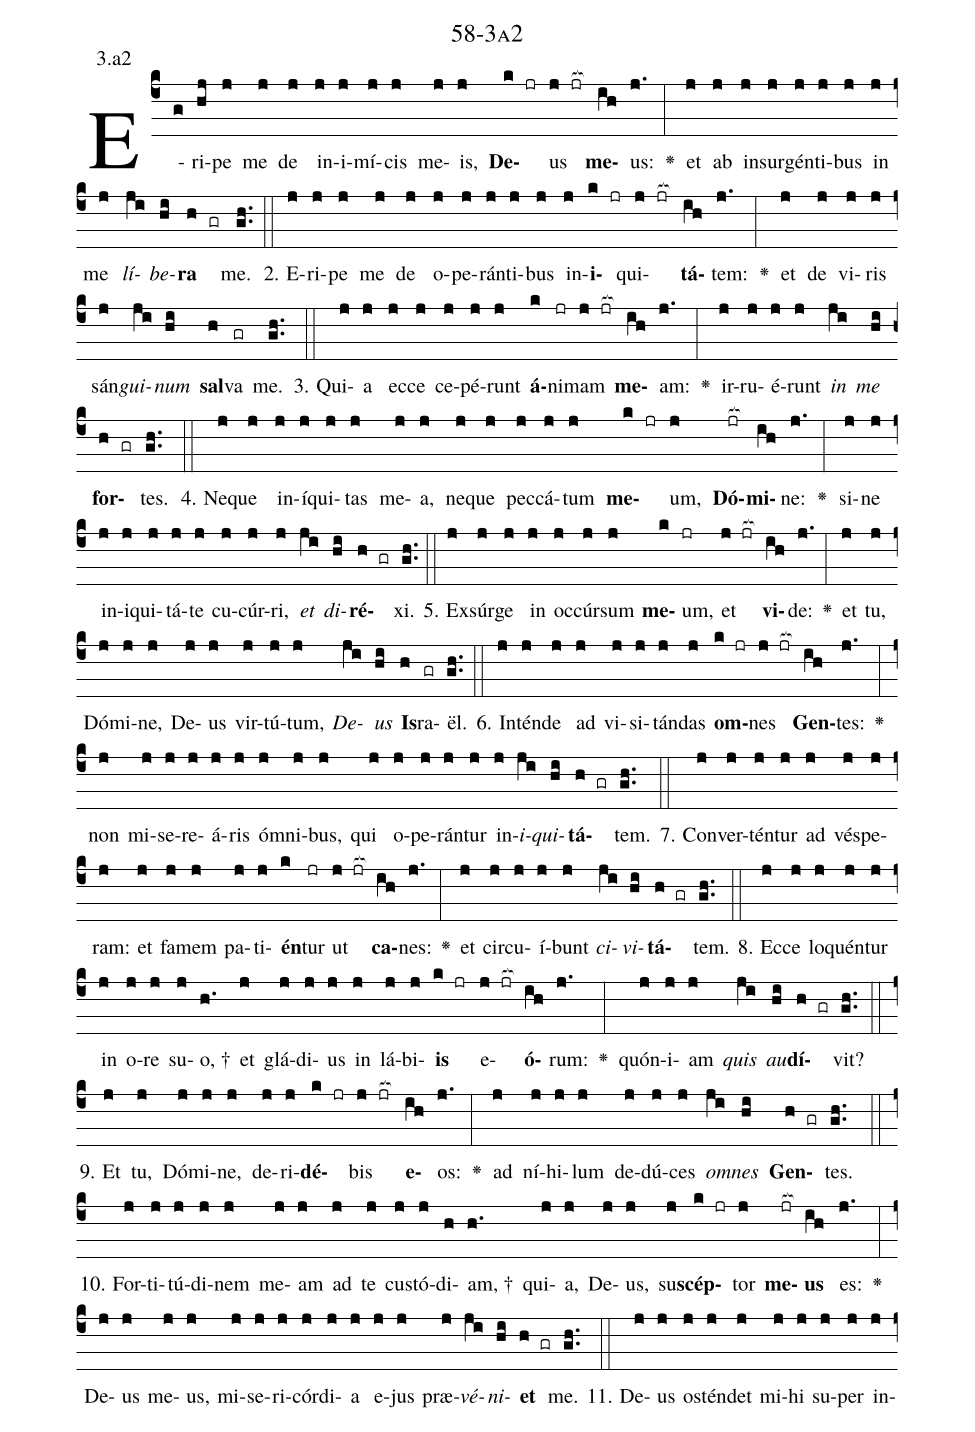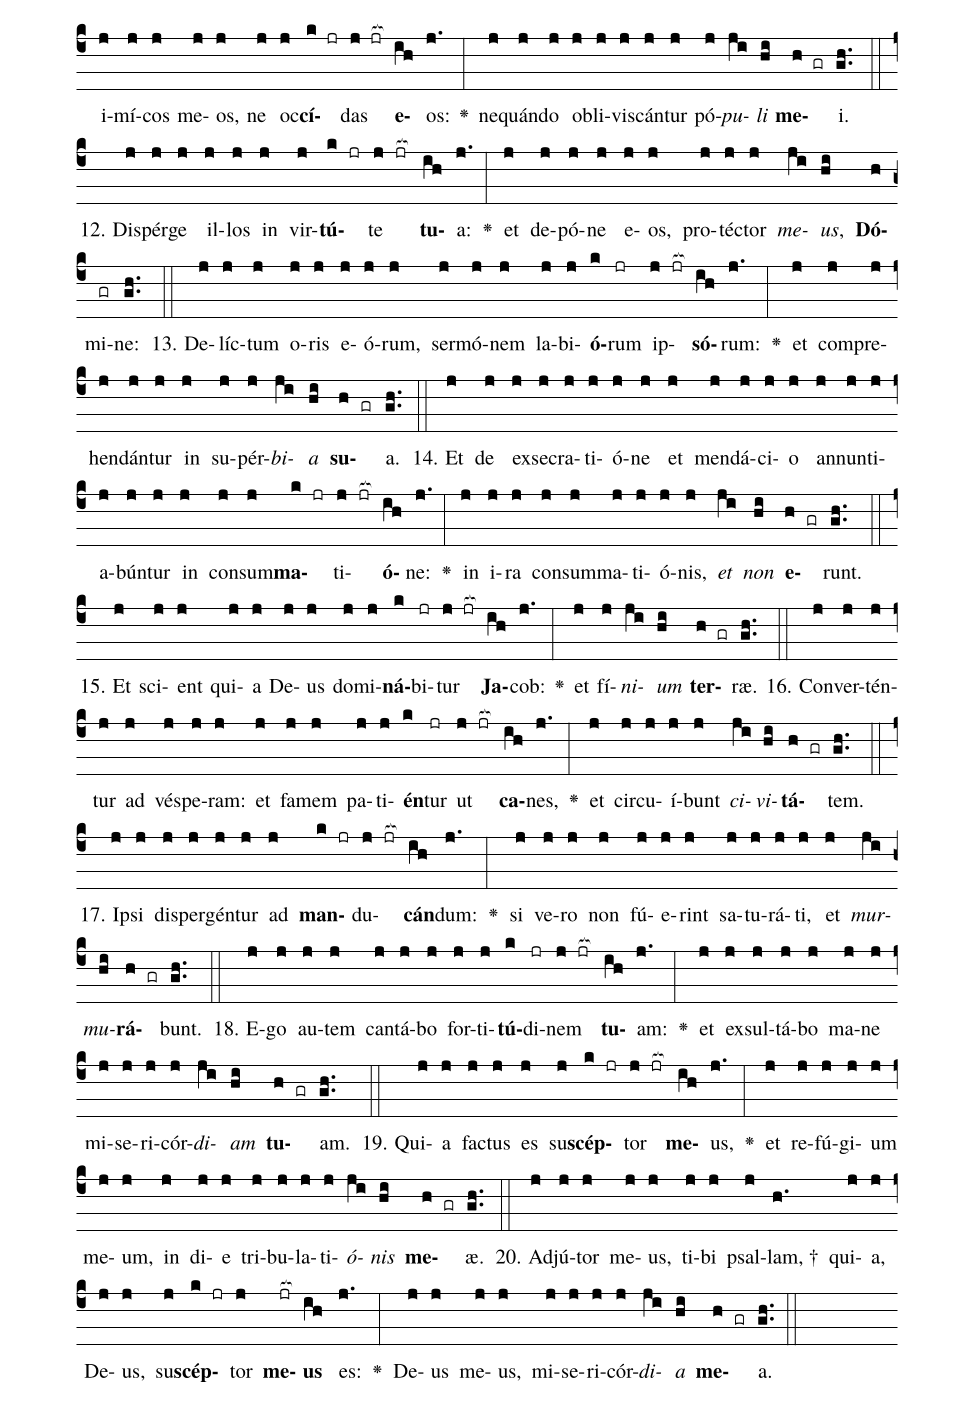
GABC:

name: 58-3a2;
annotation: 3.a2;
%%
(c4)E(g)ri(hj)pe(j) me(j) de(j) in(j)i(j)mí(j)cis(j) me(j)is,(j) <b>De</b>(k jr)us(j jr[ocb:1{]) <b>me</b>(ih[ocb:0}])us:(j.) <v>\greheightstar</v>(:) et(j) ab(j) in(j)sur(j)gén(j)ti(j)bus(j) in(j) me(j) <i>lí</i>(ji)<i>be</i>(hi)<b>ra</b>(h gr) me.(gh..) (::)
2. E(j)ri(j)pe(j) me(j) de(j) o(j)pe(j)rán(j)ti(j)bus(j) in(j)<b>i</b>(k jr)qui(j jr[ocb:1{])<b>tá</b>(ih[ocb:0}])tem:(j.) <v>\greheightstar</v>(:) et(j) de(j) vi(j)ris(j) sán(j)<i>gui</i>(ji)<i>num</i>(hi) <b>sal</b>(h)va(gr) me.(gh..) (::)
3. Qui(j)a(j) ec(j)ce(j) ce(j)pé(j)runt(j) <b>á</b>(k)ni(jr)mam(j jr[ocb:1{]) <b>me</b>(ih[ocb:0}])am:(j.) <v>\greheightstar</v>(:) ir(j)ru(j)é(j)runt(j) <i>in</i>(ji) <i>me</i>(hi) <b>for</b>(h gr)tes.(gh..) (::)
4. Ne(j)que(j) in(j)í(j)qui(j)tas(j) me(j)a,(j) ne(j)que(j) pec(j)cá(j)tum(j) <b>me</b>(k jr)um,(j) <b>Dó</b>(jr[ocb:1{])<b>mi</b>(ih[ocb:0}])ne:(j.) <v>\greheightstar</v>(:) si(j)ne(j) in(j)i(j)qui(j)tá(j)te(j) cu(j)cúr(j)ri,(j) <i>et</i>(ji) <i>di</i>(hi)<b>ré</b>(h gr)xi.(gh..) (::)
5. Ex(j)súr(j)ge(j) in(j) oc(j)cúr(j)sum(j) <b>me</b>(k)um,(jr) et(j jr[ocb:1{]) <b>vi</b>(ih[ocb:0}])de:(j.) <v>\greheightstar</v>(:) et(j) tu,(j) Dó(j)mi(j)ne,(j) De(j)us(j) vir(j)tú(j)tum,(j) <i>De</i>(ji)<i>us</i>(hi) <b>Is</b>(h)ra(gr)ël.(gh..) (::)
6. In(j)tén(j)de(j) ad(j) vi(j)si(j)tán(j)das(j) <b>om</b>(k jr)nes(j jr[ocb:1{]) <b>Gen</b>(ih[ocb:0}])tes:(j.) <v>\greheightstar</v>(:) non(j) mi(j)se(j)re(j)á(j)ris(j) óm(j)ni(j)bus,(j) qui(j) o(j)pe(j)rán(j)tur(j) in(j)<i>i</i>(ji)<i>qui</i>(hi)<b>tá</b>(h gr)tem.(gh..) (::)
7. Con(j)ver(j)tén(j)tur(j) ad(j) vés(j)pe(j)ram:(j) et(j) fa(j)mem(j) pa(j)ti(j)<b>én</b>(k)tur(jr) ut(j jr[ocb:1{]) <b>ca</b>(ih[ocb:0}])nes:(j.) <v>\greheightstar</v>(:) et(j) cir(j)cu(j)í(j)bunt(j) <i>ci</i>(ji)<i>vi</i>(hi)<b>tá</b>(h gr)tem.(gh..) (::)
8. Ec(j)ce(j) lo(j)quén(j)tur(j) in(j) o(j)re(j) su(j)o, †(h.) et(j) glá(j)di(j)us(j) in(j) lá(j)bi(j)<b>is</b>(k jr) e(j jr[ocb:1{])<b>ó</b>(ih[ocb:0}])rum:(j.) <v>\greheightstar</v>(:) quón(j)i(j)am(j) <i>quis</i>(ji) <i>au</i>(hi)<b>dí</b>(h gr)vit?(gh..) (::)
9. Et(j) tu,(j) Dó(j)mi(j)ne,(j) de(j)ri(j)<b>dé</b>(k jr)bis(j jr[ocb:1{]) <b>e</b>(ih[ocb:0}])os:(j.) <v>\greheightstar</v>(:) ad(j) ní(j)hi(j)lum(j) de(j)dú(j)ces(j) <i>om</i>(ji)<i>nes</i>(hi) <b>Gen</b>(h gr)tes.(gh..) (::)
10. For(j)ti(j)tú(j)di(j)nem(j) me(j)am(j) ad(j) te(j) cus(j)tó(j)di(h)am, †(h.) qui(j)a,(j) De(j)us,(j) su(j)<b>scép</b>(k jr)tor(j) <b>me</b>(jr[ocb:1{])<b>us</b>(ih[ocb:0}]) es:(j.) <v>\greheightstar</v>(:) De(j)us(j) me(j)us,(j) mi(j)se(j)ri(j)cór(j)di(j)a(j) e(j)jus(j) præ(j)<i>vé</i>(ji)<i>ni</i>(hi)<b>et</b>(h gr) me.(gh..) (::)
11. De(j)us(j) os(j)tén(j)det(j) mi(j)hi(j) su(j)per(j) in(j)i(j)mí(j)cos(j) me(j)os,(j) ne(j) oc(j)<b>cí</b>(k jr)das(j jr[ocb:1{]) <b>e</b>(ih[ocb:0}])os:(j.) <v>\greheightstar</v>(:) ne(j)quán(j)do(j) ob(j)li(j)vis(j)cán(j)tur(j) pó(j)<i>pu</i>(ji)<i>li</i>(hi) <b>me</b>(h gr)i.(gh..) (::)
12. Di(j)spér(j)ge(j) il(j)los(j) in(j) vir(j)<b>tú</b>(k jr)te(j jr[ocb:1{]) <b>tu</b>(ih[ocb:0}])a:(j.) <v>\greheightstar</v>(:) et(j) de(j)pó(j)ne(j) e(j)os,(j) pro(j)téc(j)tor(j) <i>me</i>(ji)<i>us</i>,(hi) <b>Dó</b>(h)mi(gr)ne:(gh..) (::)
13. De(j)líc(j)tum(j) o(j)ris(j) e(j)ó(j)rum,(j) ser(j)mó(j)nem(j) la(j)bi(j)<b>ó</b>(k)rum(jr) ip(j jr[ocb:1{])<b>só</b>(ih[ocb:0}])rum:(j.) <v>\greheightstar</v>(:) et(j) com(j)pre(j)hen(j)dán(j)tur(j) in(j) su(j)pér(j)<i>bi</i>(ji)<i>a</i>(hi) <b>su</b>(h gr)a.(gh..) (::)
14. Et(j) de(j) ex(j)se(j)cra(j)ti(j)ó(j)ne(j) et(j) men(j)dá(j)ci(j)o(j) an(j)nun(j)ti(j)a(j)bún(j)tur(j) in(j) con(j)sum(j)<b>ma</b>(k jr)ti(j jr[ocb:1{])<b>ó</b>(ih[ocb:0}])ne:(j.) <v>\greheightstar</v>(:) in(j) i(j)ra(j) con(j)sum(j)ma(j)ti(j)ó(j)nis,(j) <i>et</i>(ji) <i>non</i>(hi) <b>e</b>(h gr)runt.(gh..) (::)
15. Et(j) sci(j)ent(j) qui(j)a(j) De(j)us(j) do(j)mi(j)<b>ná</b>(k)bi(jr)tur(j jr[ocb:1{]) <b>Ja</b>(ih[ocb:0}])cob:(j.) <v>\greheightstar</v>(:) et(j) fí(j)<i>ni</i>(ji)<i>um</i>(hi) <b>ter</b>(h gr)ræ.(gh..) (::)
16. Con(j)ver(j)tén(j)tur(j) ad(j) vés(j)pe(j)ram:(j) et(j) fa(j)mem(j) pa(j)ti(j)<b>én</b>(k)tur(jr) ut(j jr[ocb:1{]) <b>ca</b>(ih[ocb:0}])nes,(j.) <v>\greheightstar</v>(:) et(j) cir(j)cu(j)í(j)bunt(j) <i>ci</i>(ji)<i>vi</i>(hi)<b>tá</b>(h gr)tem.(gh..) (::)
17. Ip(j)si(j) di(j)sper(j)gén(j)tur(j) ad(j) <b>man</b>(k jr)du(j jr[ocb:1{])<b>cán</b>(ih[ocb:0}])dum:(j.) <v>\greheightstar</v>(:) si(j) ve(j)ro(j) non(j) fú(j)e(j)rint(j) sa(j)tu(j)rá(j)ti,(j) et(j) <i>mur</i>(ji)<i>mu</i>(hi)<b>rá</b>(h gr)bunt.(gh..) (::)
18. E(j)go(j) au(j)tem(j) can(j)tá(j)bo(j) for(j)ti(j)<b>tú</b>(k)di(jr)nem(j jr[ocb:1{]) <b>tu</b>(ih[ocb:0}])am:(j.) <v>\greheightstar</v>(:) et(j) ex(j)sul(j)tá(j)bo(j) ma(j)ne(j) mi(j)se(j)ri(j)cór(j)<i>di</i>(ji)<i>am</i>(hi) <b>tu</b>(h gr)am.(gh..) (::)
19. Qui(j)a(j) fac(j)tus(j) es(j) su(j)<b>scép</b>(k jr)tor(j jr[ocb:1{]) <b>me</b>(ih[ocb:0}])us,(j.) <v>\greheightstar</v>(:) et(j) re(j)fú(j)gi(j)um(j) me(j)um,(j) in(j) di(j)e(j) tri(j)bu(j)la(j)ti(j)<i>ó</i>(ji)<i>nis</i>(hi) <b>me</b>(h gr)æ.(gh..) (::)
20. Ad(j)jú(j)tor(j) me(j)us,(j) ti(j)bi(j) psal(j)lam, †(h.) qui(j)a,(j) De(j)us,(j) su(j)<b>scép</b>(k jr)tor(j) <b>me</b>(jr[ocb:1{])<b>us</b>(ih[ocb:0}]) es:(j.) <v>\greheightstar</v>(:) De(j)us(j) me(j)us,(j) mi(j)se(j)ri(j)cór(j)<i>di</i>(ji)<i>a</i>(hi) <b>me</b>(h gr)a.(gh..) (::)
